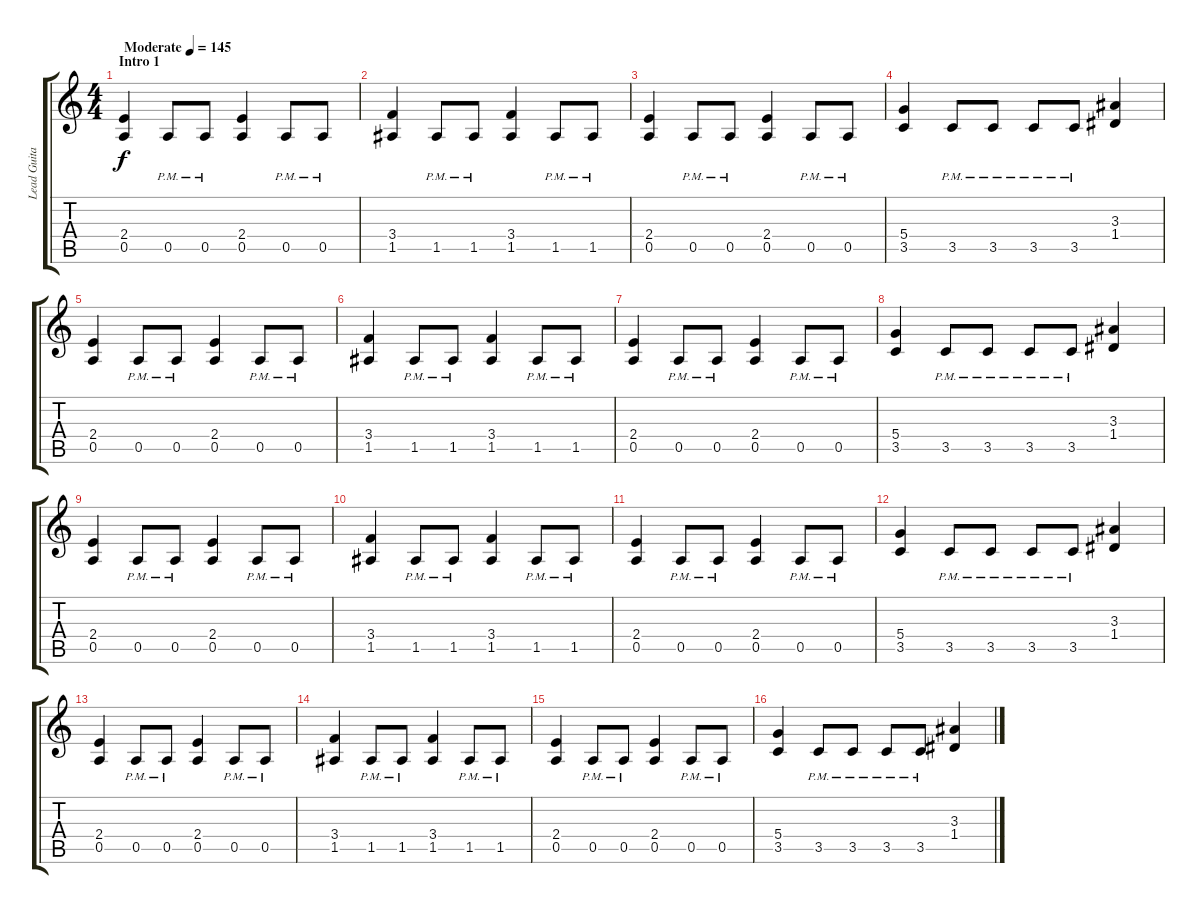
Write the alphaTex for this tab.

\track ("Lead Guitar" "Lead Guita") {instrument distortionguitar}
\staff {score tabs}
\tuning (E4 B3 G3 D3 A2 E2) {hide}
\ts (4 4)
\section ("" "Intro 1")
\tempo (145 "Moderate")
\clef g2
\ks c
(2.4 0.5).4{dy f instrument distortionguitar} 0.5{pm}.8 0.5{pm}.8 (2.4 0.5).4 0.5{pm}.8 0.5{pm}.8 |
(3.4 1.5).4 1.5{pm}.8 1.5{pm}.8 (3.4 1.5).4 1.5{pm}.8 1.5{pm}.8 |
(2.4 0.5).4 0.5{pm}.8 0.5{pm}.8 (2.4 0.5).4 0.5{pm}.8 0.5{pm}.8 |
(5.4 3.5).4 3.5{pm}.8 3.5{pm}.8 3.5{pm}.8 3.5{pm}.8 (3.3 1.4).4 |
(2.4 0.5).4 0.5{pm}.8 0.5{pm}.8 (2.4 0.5).4 0.5{pm}.8 0.5{pm}.8 |
(3.4 1.5).4 1.5{pm}.8 1.5{pm}.8 (3.4 1.5).4 1.5{pm}.8 1.5{pm}.8 |
(2.4 0.5).4 0.5{pm}.8 0.5{pm}.8 (2.4 0.5).4 0.5{pm}.8 0.5{pm}.8 |
(5.4 3.5).4 3.5{pm}.8 3.5{pm}.8 3.5{pm}.8 3.5{pm}.8 (3.3 1.4).4 |
(2.4 0.5).4 0.5{pm}.8 0.5{pm}.8 (2.4 0.5).4 0.5{pm}.8 0.5{pm}.8 |
(3.4 1.5).4 1.5{pm}.8 1.5{pm}.8 (3.4 1.5).4 1.5{pm}.8 1.5{pm}.8 |
(2.4 0.5).4 0.5{pm}.8 0.5{pm}.8 (2.4 0.5).4 0.5{pm}.8 0.5{pm}.8 |
(5.4 3.5).4 3.5{pm}.8 3.5{pm}.8 3.5{pm}.8 3.5{pm}.8 (3.3 1.4).4 |
(2.4 0.5).4 0.5{pm}.8 0.5{pm}.8 (2.4 0.5).4 0.5{pm}.8 0.5{pm}.8 |
(3.4 1.5).4 1.5{pm}.8 1.5{pm}.8 (3.4 1.5).4 1.5{pm}.8 1.5{pm}.8 |
(2.4 0.5).4 0.5{pm}.8 0.5{pm}.8 (2.4 0.5).4 0.5{pm}.8 0.5{pm}.8 |
(5.4 3.5).4 3.5{pm}.8 3.5{pm}.8 3.5{pm}.8 3.5{pm}.8 (3.3 1.4).4
